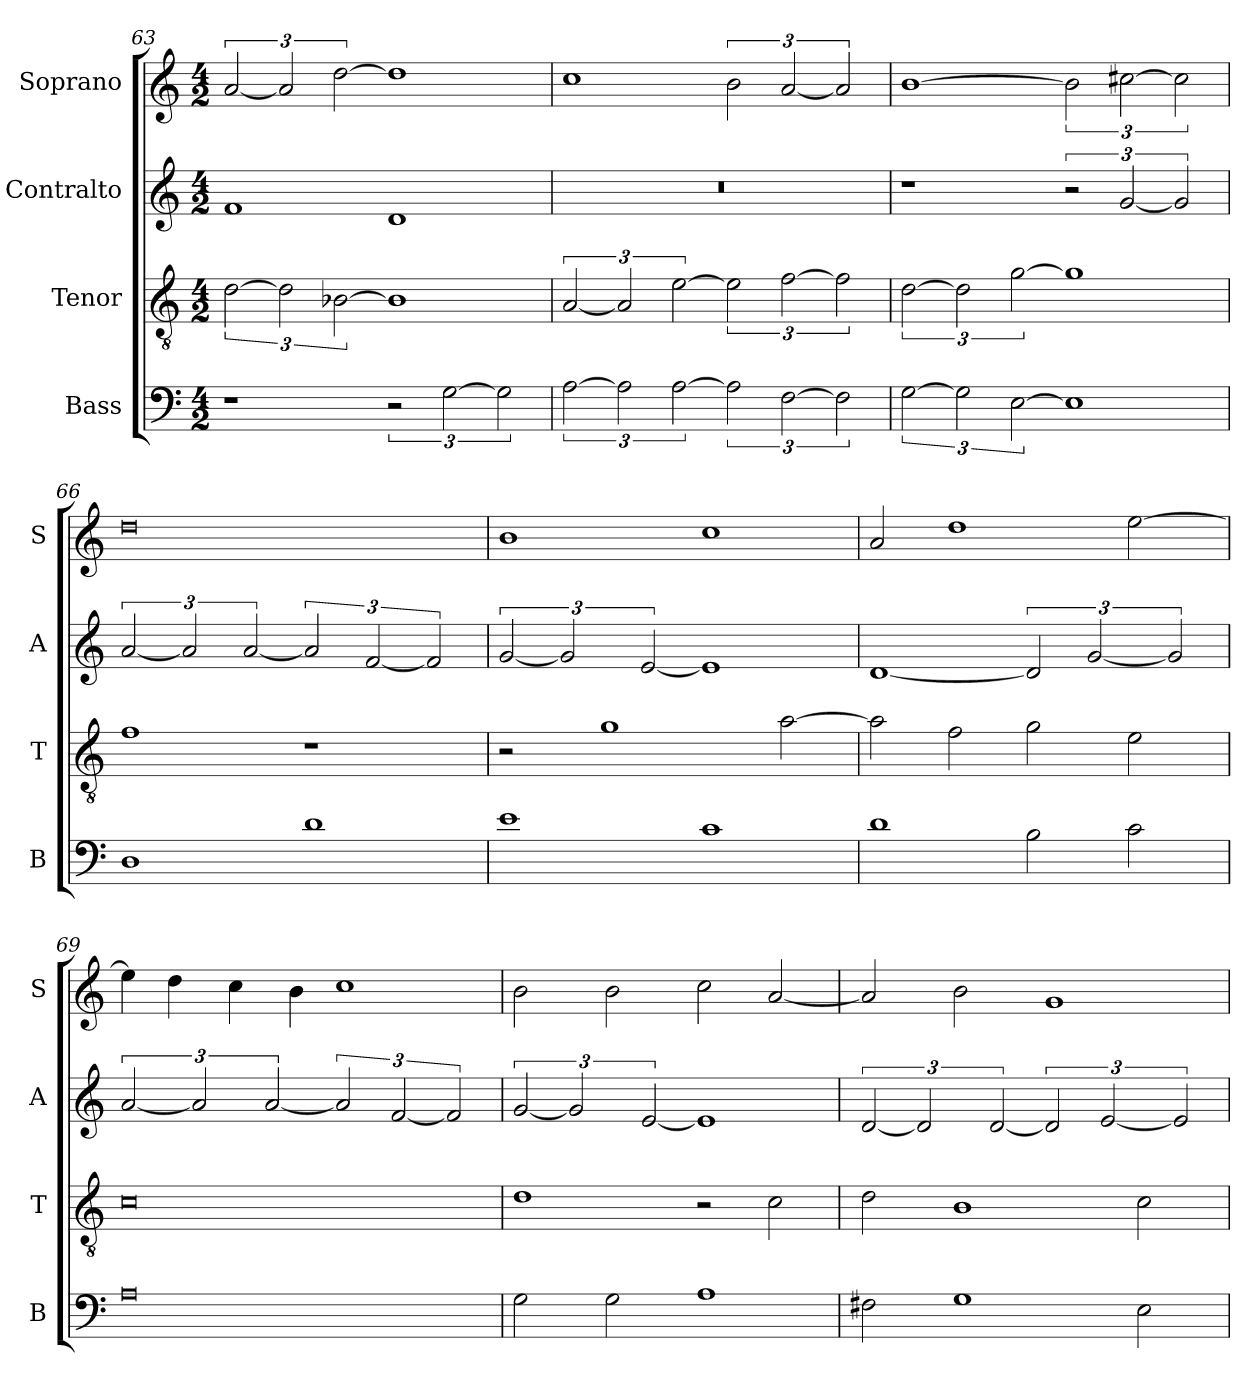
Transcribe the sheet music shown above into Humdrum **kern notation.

**kern	**kern	**kern	**kern
*part4	*part3	*part2	*part1
*staff4	*staff3	*staff2	*staff1
*I"Bass	*I"Tenor	*I"Contralto	*I"Soprano
*I'B	*I'T	*I'A	*I'S
*clefF4	*clefGv2	*clefG2	*clefG2
*k[]	*k[]	*k[]	*k[]
*G:mix	*G:mix	*G:mix	*G:mix
*M4/2	*M4/2	*M4/2	*M4/2
=63	=63	=63	=63
1r	[3d	1f	[3a
.	3d]	.	3a]
.	[3B-X	.	[3dd
3r	1B-]	1d	1dd]
[3G	.	.	.
3G]	.	.	.
=64	=64	=64	=64
[3A	[3A	0r	1cc
3A]	3A]	.	.
[3A	[3e	.	.
3A]	3e]	.	3b
[3F	[3f	.	[3a
3F]	3f]	.	3a]
=65	=65	=65	=65
[3G	[3d	1r	[1b
3G]	3d]	.	.
[3E	[3g	.	.
1E]	1g]	3r	3b]
.	.	[3g	[3cc#X
.	.	3g]	3cc#]
=66	=66	=66	=66
1D	1f	[3a	0dd
.	.	3a]	.
.	.	[3a	.
1d	1r	3a]	.
.	.	[3f	.
.	.	3f]	.
=67	=67	=67	=67
1e	2r	[3g	1b
.	.	3g]	.
.	1g	.	.
.	.	[3e	.
1c	.	1e]	1cc
.	[2a	.	.
=68	=68	=68	=68
1d	2a]	[1d	2a
.	2f	.	1dd
2B	2g	3d]	.
.	.	[3g	.
2c	2e	.	[2ee
.	.	3g]	.
=69	=69	=69	=69
0A	0c	[3a	4ee]
.	.	.	4dd
.	.	3a]	.
.	.	.	4cc
.	.	[3a	.
.	.	.	4b
.	.	3a]	1cc
.	.	[3f	.
.	.	3f]	.
=70	=70	=70	=70
2G	1d	[3g	2b
.	.	3g]	.
2G	.	.	2b
.	.	[3e	.
1A	2r	1e]	2cc
.	2c	.	[2a
=71	=71	=71	=71
2F#X	2d	[3d	2a]
.	.	3d]	.
1G	1B	.	2b
.	.	[3d	.
.	.	3d]	1g
.	.	[3e	.
2E	2c	.	.
.	.	3e]	.
=	=	=	=
*-	*-	*-	*-
